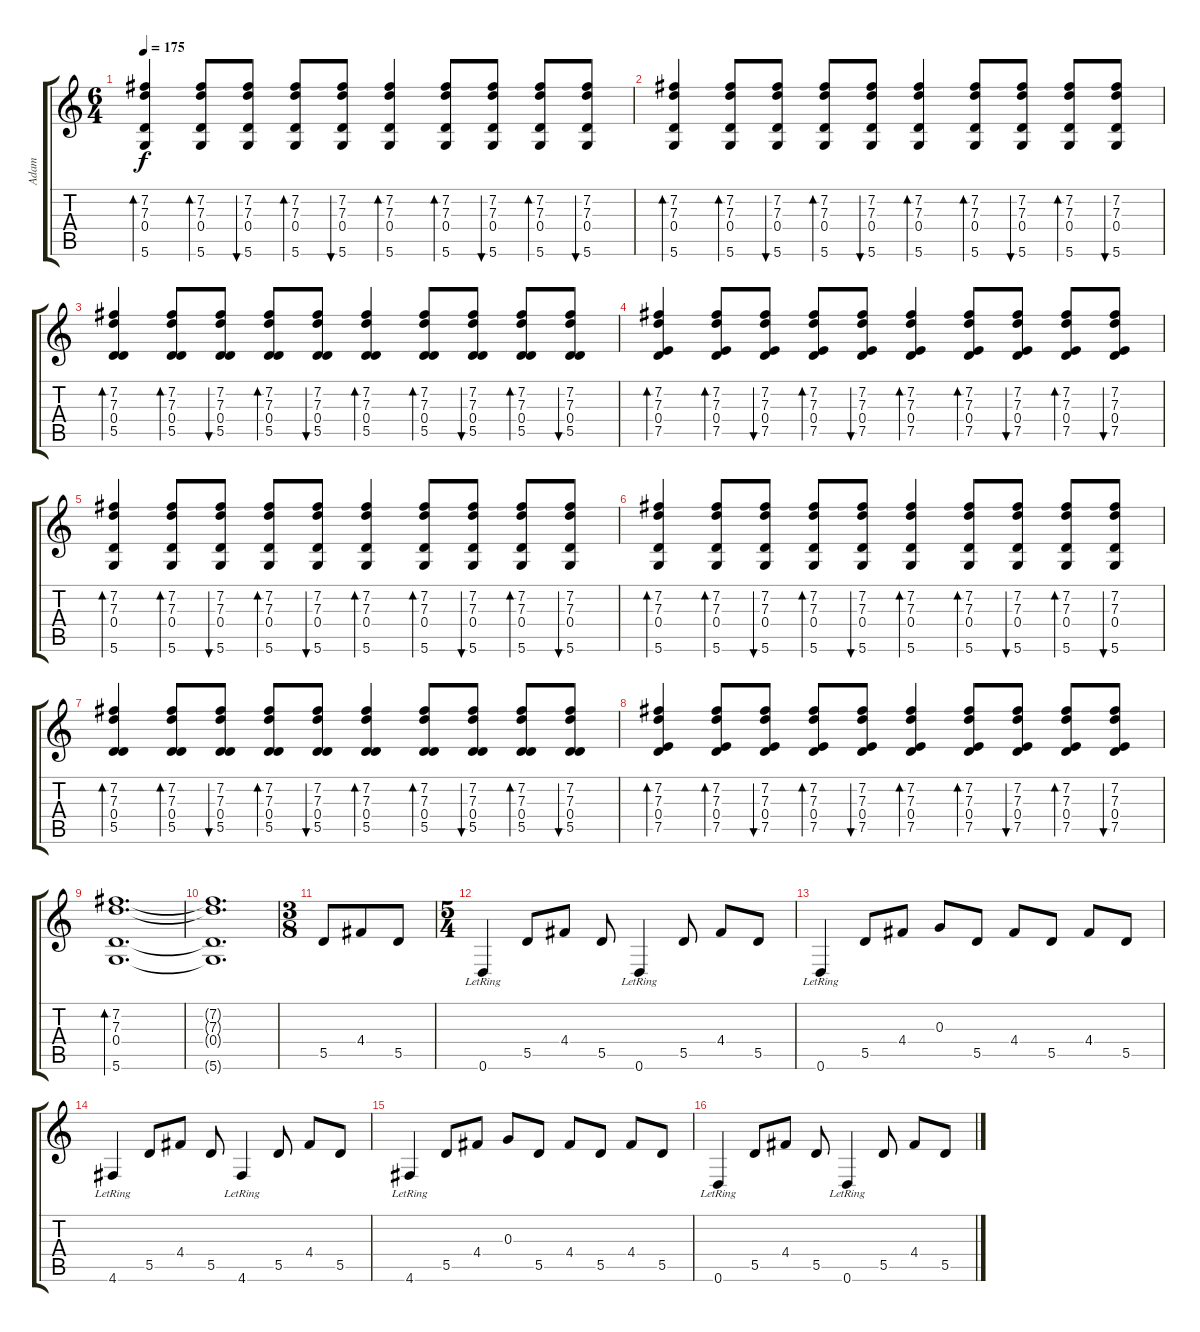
\track ("Adam" "Adam") {instrument electricguitarjazz}
\staff {score tabs}
\tuning (E4 B3 G3 D3 A2 D2) {hide}
\ts (6 4)
\tempo 175
\clef g2
\ks c
(7.2 7.3 0.4 5.6).4{bd 60 dy f} (7.2 7.3 0.4 5.6).8{bd 60} (7.2 7.3 0.4 5.6).8{bu 60} (7.2 7.3 0.4 5.6).8{bd 60} (7.2 7.3 0.4 5.6).8{bu 60} (7.2 7.3 0.4 5.6).4{bd 60} (7.2 7.3 0.4 5.6).8{bd 60} (7.2 7.3 0.4 5.6).8{bu 60} (7.2 7.3 0.4 5.6).8{bd 60} (7.2 7.3 0.4 5.6).8{bu 60} |
(7.2 7.3 0.4 5.6).4{bd 60} (7.2 7.3 0.4 5.6).8{bd 60} (7.2 7.3 0.4 5.6).8{bu 60} (7.2 7.3 0.4 5.6).8{bd 60} (7.2 7.3 0.4 5.6).8{bu 60} (7.2 7.3 0.4 5.6).4{bd 60} (7.2 7.3 0.4 5.6).8{bd 60} (7.2 7.3 0.4 5.6).8{bu 60} (7.2 7.3 0.4 5.6).8{bd 60} (7.2 7.3 0.4 5.6).8{bu 60} |
(7.2 7.3 0.4 5.5).4{bd 60} (7.2 7.3 0.4 5.5).8{bd 60} (7.2 7.3 0.4 5.5).8{bu 60} (7.2 7.3 0.4 5.5).8{bd 60} (7.2 7.3 0.4 5.5).8{bu 60} (7.2 7.3 0.4 5.5).4{bd 60} (7.2 7.3 0.4 5.5).8{bd 60} (7.2 7.3 0.4 5.5).8{bu 60} (7.2 7.3 0.4 5.5).8{bd 60} (7.2 7.3 0.4 5.5).8{bu 60} |
(7.2 7.3 0.4 7.5).4{bd 60} (7.2 7.3 0.4 7.5).8{bd 60} (7.2 7.3 0.4 7.5).8{bu 60} (7.2 7.3 0.4 7.5).8{bd 60} (7.2 7.3 0.4 7.5).8{bu 60} (7.2 7.3 0.4 7.5).4{bd 60} (7.2 7.3 0.4 7.5).8{bd 60} (7.2 7.3 0.4 7.5).8{bu 60} (7.2 7.3 0.4 7.5).8{bd 60} (7.2 7.3 0.4 7.5).8{bu 60} |
(7.2 7.3 0.4 5.6).4{bd 60} (7.2 7.3 0.4 5.6).8{bd 60} (7.2 7.3 0.4 5.6).8{bu 60} (7.2 7.3 0.4 5.6).8{bd 60} (7.2 7.3 0.4 5.6).8{bu 60} (7.2 7.3 0.4 5.6).4{bd 60} (7.2 7.3 0.4 5.6).8{bd 60} (7.2 7.3 0.4 5.6).8{bu 60} (7.2 7.3 0.4 5.6).8{bd 60} (7.2 7.3 0.4 5.6).8{bu 60} |
(7.2 7.3 0.4 5.6).4{bd 60} (7.2 7.3 0.4 5.6).8{bd 60} (7.2 7.3 0.4 5.6).8{bu 60} (7.2 7.3 0.4 5.6).8{bd 60} (7.2 7.3 0.4 5.6).8{bu 60} (7.2 7.3 0.4 5.6).4{bd 60} (7.2 7.3 0.4 5.6).8{bd 60} (7.2 7.3 0.4 5.6).8{bu 60} (7.2 7.3 0.4 5.6).8{bd 60} (7.2 7.3 0.4 5.6).8{bu 60} |
(7.2 7.3 0.4 5.5).4{bd 60} (7.2 7.3 0.4 5.5).8{bd 60} (7.2 7.3 0.4 5.5).8{bu 60} (7.2 7.3 0.4 5.5).8{bd 60} (7.2 7.3 0.4 5.5).8{bu 60} (7.2 7.3 0.4 5.5).4{bd 60} (7.2 7.3 0.4 5.5).8{bd 60} (7.2 7.3 0.4 5.5).8{bu 60} (7.2 7.3 0.4 5.5).8{bd 60} (7.2 7.3 0.4 5.5).8{bu 60} |
(7.2 7.3 0.4 7.5).4{bd 60} (7.2 7.3 0.4 7.5).8{bd 60} (7.2 7.3 0.4 7.5).8{bu 60} (7.2 7.3 0.4 7.5).8{bd 60} (7.2 7.3 0.4 7.5).8{bu 60} (7.2 7.3 0.4 7.5).4{bd 60} (7.2 7.3 0.4 7.5).8{bd 60} (7.2 7.3 0.4 7.5).8{bu 60} (7.2 7.3 0.4 7.5).8{bd 60} (7.2 7.3 0.4 7.5).8{bu 60} |
(7.2 7.3 0.4 5.6).1{d bd 60} |
(7.2{t} 7.3{t} 0.4{t} 5.6{t}).1{d} |
\ts (3 8)
5.5.8{instrument overdrivenguitar} 4.4.8 5.5.8 |
\ts (5 4)
0.6{lr}.4 5.5.8 4.4.8 5.5.8 0.6{lr}.4 5.5.8 4.4.8 5.5.8 |
0.6{lr}.4 5.5.8 4.4.8 0.3.8 5.5.8 4.4.8 5.5.8 4.4.8 5.5.8 |
4.6{lr}.4 5.5.8 4.4.8 5.5.8 4.6{lr}.4 5.5.8 4.4.8 5.5.8 |
4.6{lr}.4 5.5.8 4.4.8 0.3.8 5.5.8 4.4.8 5.5.8 4.4.8 5.5.8 |
0.6{lr}.4 5.5.8 4.4.8 5.5.8 0.6{lr}.4 5.5.8 4.4.8 5.5.8
